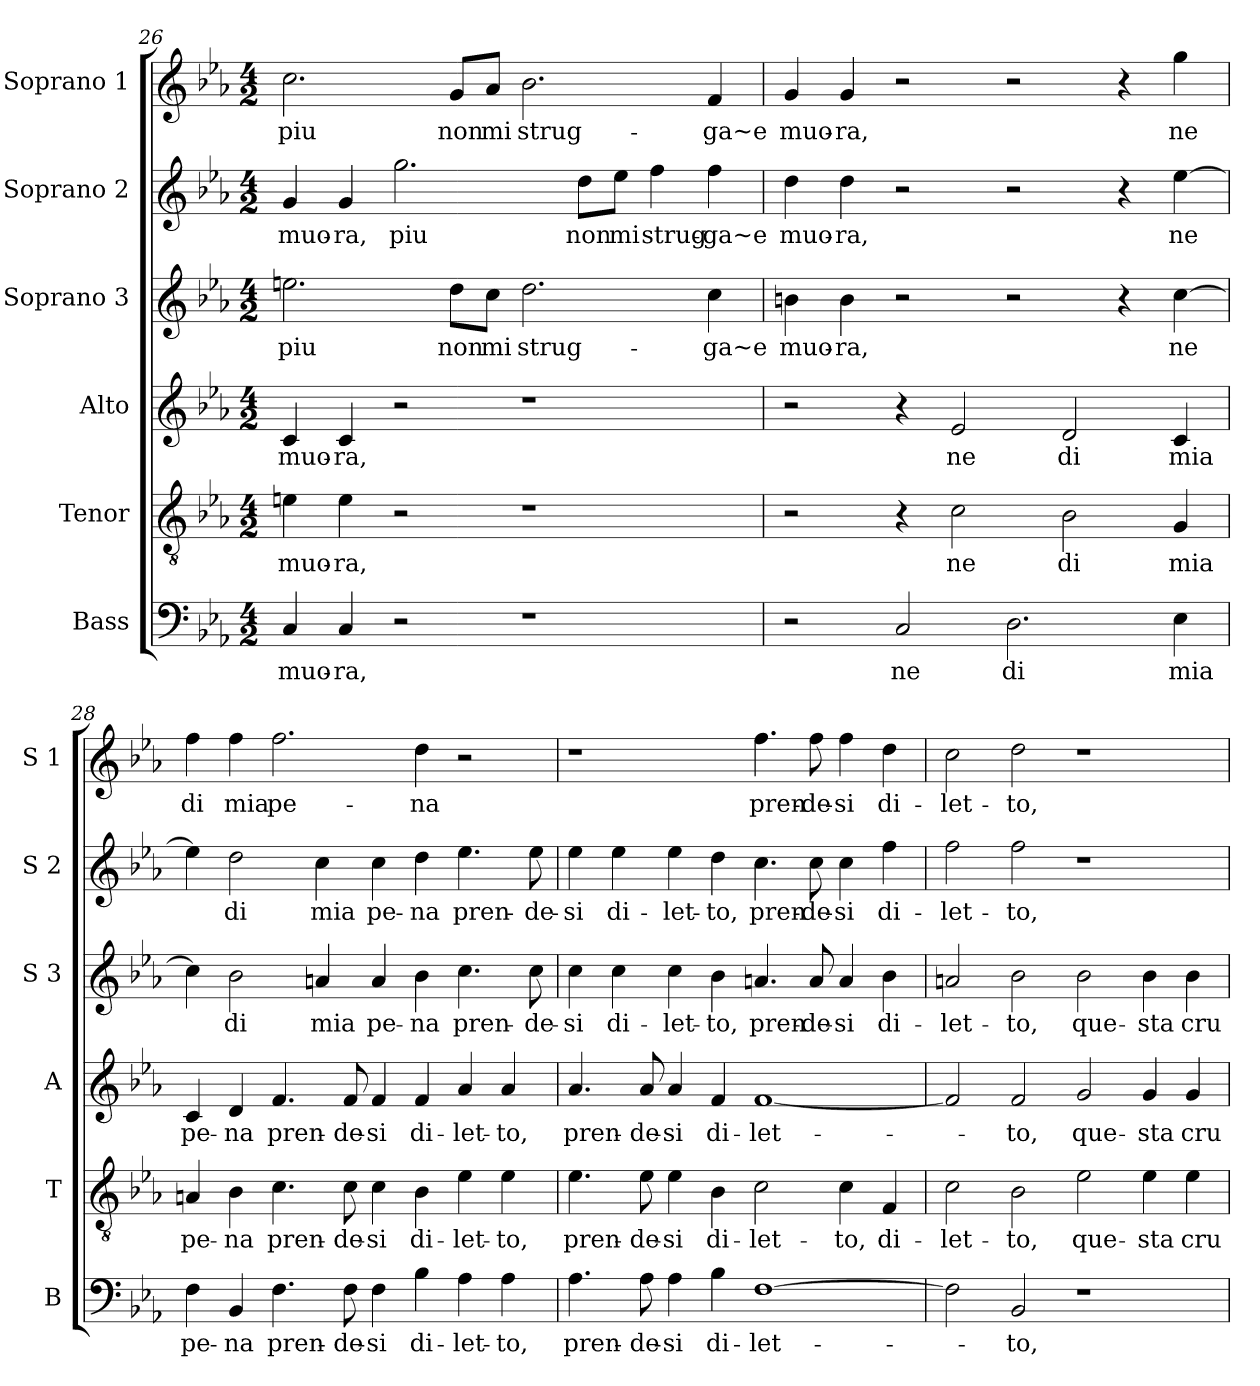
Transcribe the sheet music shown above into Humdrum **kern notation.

**kern	**text	**kern	**text	**kern	**text	**kern	**text	**kern	**text	**kern	**text
*part6	*part6	*part5	*part5	*part4	*part4	*part3	*part3	*part2	*part2	*part1	*part1
*staff6	*staff6	*staff5	*staff5	*staff4	*staff4	*staff3	*staff3	*staff2	*staff2	*staff1	*staff1
*I"Bass	*	*I"Tenor	*	*I"Alto	*	*I"Soprano 3	*	*I"Soprano 2	*	*I"Soprano 1	*
*I'B	*	*I'T	*	*I'A	*	*I'S 3	*	*I'S 2	*	*I'S 1	*
*clefF4	*	*clefGv2	*	*clefG2	*	*clefG2	*	*clefG2	*	*clefG2	*
*k[b-e-a-]	*	*k[b-e-a-]	*	*k[b-e-a-]	*	*k[b-e-a-]	*	*k[b-e-a-]	*	*k[b-e-a-]	*
*E-:	*	*E-:	*	*E-:	*	*E-:	*	*E-:	*	*E-:	*
*M4/2	*	*M4/2	*	*M4/2	*	*M4/2	*	*M4/2	*	*M4/2	*
=26	=26	=26	=26	=26	=26	=26	=26	=26	=26	=26	=26
!	!LO:LY:b	!	!LO:LY:b	!	!LO:LY:b	!	!LO:LY:b	!	!LO:LY:b	!	!LO:LY:b
4C/	muo-	4en\	muo-	4c/	muo-	2.een\	piu	4g/	muo-	2.cc\	piu
!	!LO:LY:b	!	!LO:LY:b	!	!LO:LY:b	!	!	!	!LO:LY:b	!	!
4C/	-ra,	4e\	-ra,	4c/	-ra,	.	.	4g/	-ra,	.	.
!	!	!	!	!	!	!	!	!	!LO:LY:b	!	!
2r	.	2r	.	2r	.	.	.	2.gg\	piu	.	.
!	!	!	!	!	!	!	!LO:LY:b	!	!	!	!LO:LY:b
.	.	.	.	.	.	8dd\L	non	.	.	8g/L	non
!	!	!	!	!	!	!	!LO:LY:b	!	!	!	!LO:LY:b
.	.	.	.	.	.	8cc\J	mi	.	.	8a-/J	mi
!	!	!	!	!	!	!	!LO:LY:b	!	!	!	!LO:LY:b
1r	.	1r	.	1r	.	2.dd\	strug-	.	.	2.b-\	strug-
!	!	!	!	!	!	!	!	!	!LO:LY:b	!	!
.	.	.	.	.	.	.	.	8dd\L	non	.	.
!	!	!	!	!	!	!	!	!	!LO:LY:b	!	!
.	.	.	.	.	.	.	.	8ee-\J	mi	.	.
!	!	!	!	!	!	!	!	!	!LO:LY:b	!	!
.	.	.	.	.	.	.	.	4ff\	strug-	.	.
!	!	!	!	!	!	!	!LO:LY:b	!	!LO:LY:b	!	!LO:LY:b
.	.	.	.	.	.	4cc\	-ga~e	4ff\	-ga~e	4f/	-ga~e
!!LO:LB:g=z
=27	=27	=27	=27	=27	=27	=27	=27	=27	=27	=27	=27
!	!	!	!	!	!	!	!LO:LY:b	!	!LO:LY:b	!	!LO:LY:b
2r	.	2r	.	2r	.	4bn\	muo-	4dd\	muo-	4g/	muo-
!	!	!	!	!	!	!	!LO:LY:b	!	!LO:LY:b	!	!LO:LY:b
.	.	.	.	.	.	4b\	-ra,	4dd\	-ra,	4g/	-ra,
!	!LO:LY:b	!	!	!	!	!	!	!	!	!	!
2C/	ne	4r	.	4r	.	2r	.	2r	.	2r	.
!	!	!	!LO:LY:b	!	!LO:LY:b	!	!	!	!	!	!
.	.	2c\	ne	2e-/	ne	.	.	.	.	.	.
!	!LO:LY:b	!	!	!	!	!	!	!	!	!	!
2.D\	di	.	.	.	.	2r	.	2r	.	2r	.
!	!	!	!LO:LY:b	!	!LO:LY:b	!	!	!	!	!	!
.	.	2B-\	di	2d/	di	.	.	.	.	.	.
.	.	.	.	.	.	4r	.	4r	.	4r	.
!	!LO:LY:b	!	!LO:LY:b	!	!LO:LY:b	!	!LO:LY:b	!	!LO:LY:b	!	!LO:LY:b
4E-\	mia	4G/	mia	4c/	mia	[4cc\	ne	[4ee-\	ne	4gg\	ne
=28	=28	=28	=28	=28	=28	=28	=28	=28	=28	=28	=28
!	!LO:LY:b	!	!LO:LY:b	!	!LO:LY:b	!	!	!	!	!	!LO:LY:b
4F\	pe-	4An/	pe-	4c/	pe-	4cc\]	.	4ee-\]	.	4ff\	di
!	!LO:LY:b	!	!LO:LY:b	!	!LO:LY:b	!	!LO:LY:b	!	!LO:LY:b	!	!LO:LY:b
4BB-/	-na	4B-\	-na	4d/	-na	2b-\	di	2dd\	di	4ff\	mia
!	!LO:LY:b	!	!LO:LY:b	!	!LO:LY:b	!	!	!	!	!	!LO:LY:b
4.F\	pren-	4.c\	pren-	4.f/	pren-	.	.	.	.	2.ff\	pe-
!	!	!	!	!	!	!	!LO:LY:b	!	!LO:LY:b	!	!
.	.	.	.	.	.	4an/	mia	4cc\	mia	.	.
!	!LO:LY:b	!	!LO:LY:b	!	!LO:LY:b	!	!	!	!	!	!
8F\	-de-	8c\	-de-	8f/	-de-	.	.	.	.	.	.
!	!LO:LY:b	!	!LO:LY:b	!	!LO:LY:b	!	!LO:LY:b	!	!LO:LY:b	!	!
4F\	-si	4c\	-si	4f/	-si	4a/	pe-	4cc\	pe-	.	.
!	!LO:LY:b	!	!LO:LY:b	!	!LO:LY:b	!	!LO:LY:b	!	!LO:LY:b	!	!LO:LY:b
4B-\	di-	4B-\	di-	4f/	di-	4b-\	-na	4dd\	-na	4dd\	-na
!	!LO:LY:b	!	!LO:LY:b	!	!LO:LY:b	!	!LO:LY:b	!	!LO:LY:b	!	!
4A-\	-let-	4e-\	-let-	4a-/	-let-	4.cc\	pren-	4.ee-\	pren-	2r	.
!	!LO:LY:b	!	!LO:LY:b	!	!LO:LY:b	!	!	!	!	!	!
4A-\	-to,	4e-\	-to,	4a-/	-to,	.	.	.	.	.	.
!	!	!	!	!	!	!	!LO:LY:b	!	!LO:LY:b	!	!
.	.	.	.	.	.	8cc\	-de-	8ee-\	-de-	.	.
=29	=29	=29	=29	=29	=29	=29	=29	=29	=29	=29	=29
!	!LO:LY:b	!	!LO:LY:b	!	!LO:LY:b	!	!LO:LY:b	!	!LO:LY:b	!	!
4.A-\	pren-	4.e-\	pren-	4.a-/	pren-	4cc\	-si	4ee-\	-si	1r	.
!	!	!	!	!	!	!	!LO:LY:b	!	!LO:LY:b	!	!
.	.	.	.	.	.	4cc\	di-	4ee-\	di-	.	.
!	!LO:LY:b	!	!LO:LY:b	!	!LO:LY:b	!	!	!	!	!	!
8A-\	-de-	8e-\	-de-	8a-/	-de-	.	.	.	.	.	.
!	!LO:LY:b	!	!LO:LY:b	!	!LO:LY:b	!	!LO:LY:b	!	!LO:LY:b	!	!
4A-\	-si	4e-\	-si	4a-/	-si	4cc\	-let-	4ee-\	-let-	.	.
!	!LO:LY:b	!	!LO:LY:b	!	!LO:LY:b	!	!LO:LY:b	!	!LO:LY:b	!	!
4B-\	di-	4B-\	di-	4f/	di-	4b-\	-to,	4dd\	-to,	.	.
!	!LO:LY:b	!	!LO:LY:b	!	!LO:LY:b	!	!LO:LY:b	!	!LO:LY:b	!	!LO:LY:b
[1F	-let-	2c\	-let-	[1f	-let-	4.an/	pren-	4.cc\	pren-	4.ff\	pren-
!	!	!	!	!	!	!	!LO:LY:b	!	!LO:LY:b	!	!LO:LY:b
.	.	.	.	.	.	8a/	-de-	8cc\	-de-	8ff\	-de-
!	!	!	!LO:LY:b	!	!	!	!LO:LY:b	!	!LO:LY:b	!	!LO:LY:b
.	.	4c\	-to,	.	.	4a/	-si	4cc\	-si	4ff\	-si
!	!	!	!LO:LY:b	!	!	!	!LO:LY:b	!	!LO:LY:b	!	!LO:LY:b
.	.	4F/	di-	.	.	4b-\	di-	4ff\	di-	4dd\	di-
!!LO:PB:g=z
=30	=30	=30	=30	=30	=30	=30	=30	=30	=30	=30	=30
!	!	!	!LO:LY:b	!	!	!	!LO:LY:b	!	!LO:LY:b	!	!LO:LY:b
2F\]	.	2c\	-let-	2f/]	.	2an/	-let-	2ff\	-let-	2cc\	-let-
!	!LO:LY:b	!	!LO:LY:b	!	!LO:LY:b	!	!LO:LY:b	!	!LO:LY:b	!	!LO:LY:b
2BB-/	-to,	2B-\	-to,	2f/	-to,	2b-\	-to,	2ff\	-to,	2dd\	-to,
!	!	!	!LO:LY:b	!	!LO:LY:b	!	!LO:LY:b	!	!	!	!
1r	.	2e-\	que-	2g/	que-	2b-\	que-	1r	.	1r	.
!	!	!	!LO:LY:b	!	!LO:LY:b	!	!LO:LY:b	!	!	!	!
.	.	4e-\	-sta	4g/	-sta	4b-\	-sta	.	.	.	.
!	!	!	!LO:LY:b	!	!LO:LY:b	!	!LO:LY:b	!	!	!	!
.	.	4e-\	cru-	4g/	cru-	4b-\	cru-	.	.	.	.
=	=	=	=	=	=	=	=	=	=	=	=
*-	*-	*-	*-	*-	*-	*-	*-	*-	*-	*-	*-
